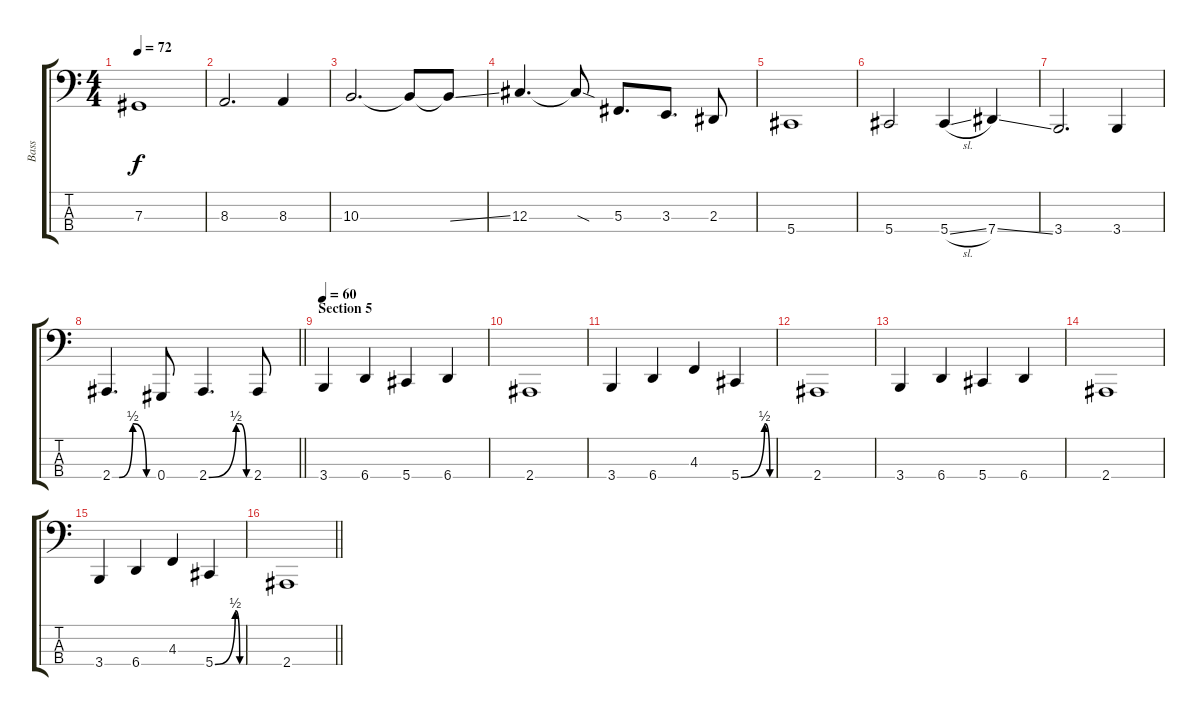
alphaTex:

\track ("Bass" "Bass") {instrument electricbasspick}
\staff {score tabs}
\tuning (B1 Gb1 Db1 Ab0) {hide}
\ts (4 4)
\tempo 72
\clef f4
\ks c
7.3.1{dy f} |
8.3.2{d} 8.3.4 |
10.3.2{d} 10.3{t}.8 10.3{ss t}.8 |
12.3.4{d} 12.3{sod t}.8 5.3.8{d} 3.3.8{d} 2.3.8 |
5.4.1 |
5.4.2 5.4{sl}.4 7.4{ss}.4 |
3.4.2{d} 3.4.4 |
\barLineRight lightlight
2.4{be (custom 0 0 10 0 30 2 50 0 60 0)}.4{d} 0.4.8 2.4{be (custom 0 0 40 2 45 2 55 0 60 0)}.4{d} 2.4.8 |
\section ("" "Section 5")
\tempo 60
3.4.4 6.4.4 5.4.4 6.4.4 |
2.4.1 |
3.4.4 6.4.4 4.3.4 5.4{be (custom 0 0 45 2 55 0 60 0)}.4 |
2.4.1 |
3.4.4 6.4.4 5.4.4 6.4.4 |
2.4.1 |
3.4.4 6.4.4 4.3.4 5.4{be (custom 0 0 45 2 55 0 60 0)}.4 |
\barLineRight lightlight
2.4.1
